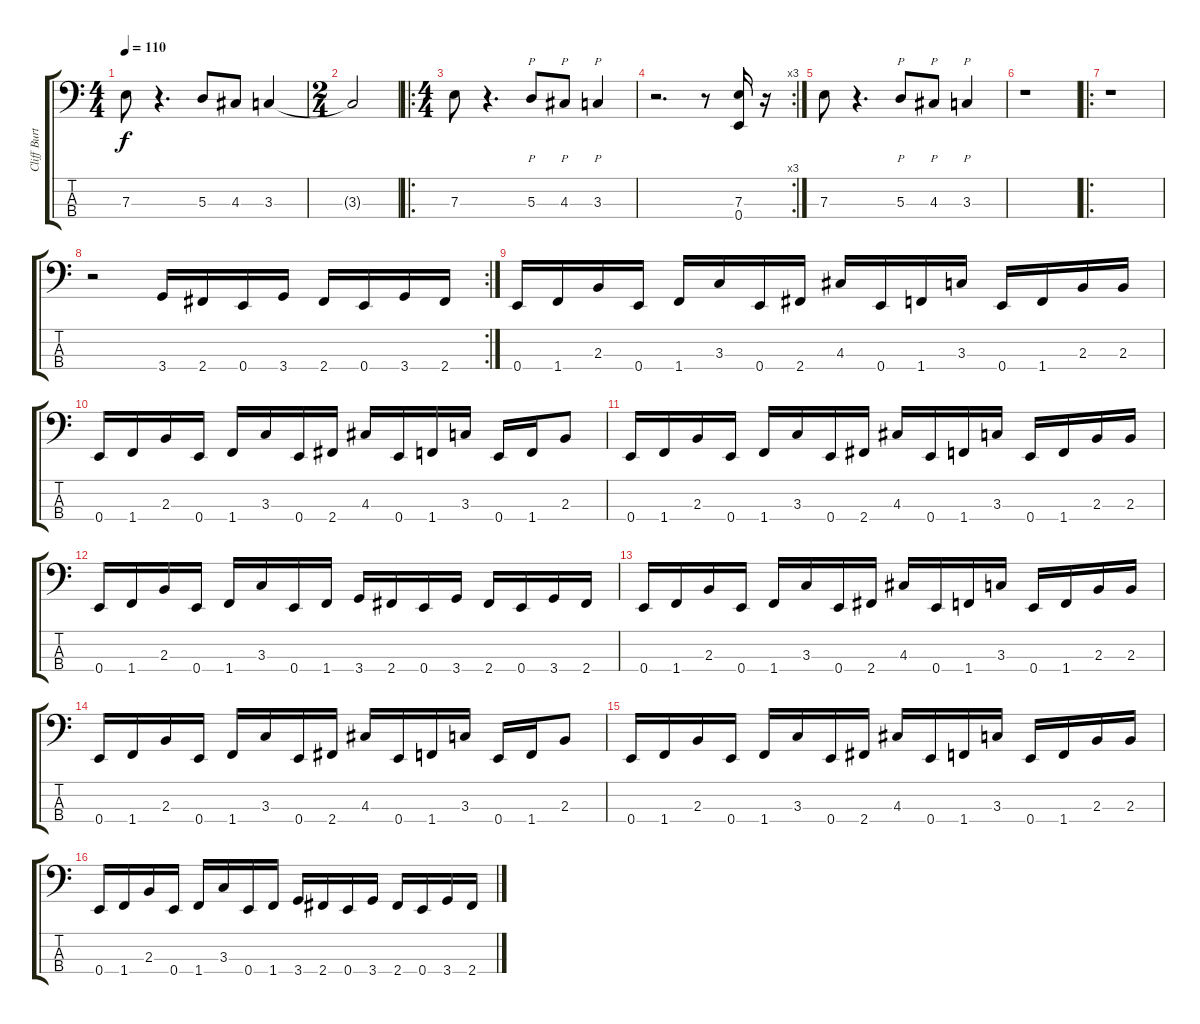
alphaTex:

\track ("Cliff Burton" "Cliff Burt") {instrument slapbass1}
\staff {score tabs}
\tuning (G2 D2 A1 E1) {hide}
\ts (4 4)
\tempo 110
\clef f4
\ks c
7.3.8{dy f instrument slapbass1} r.4{d} 5.3.8 4.3.8 3.3.4 |
\ts (2 4)
3.3{t}.2 |
\ro
\ts (4 4)
7.3.8 r.4{d} 5.3.8{p} 4.3.8{p} 3.3.4{p} |
\rc 3
r.2{d} r.8 (7.3 0.4).16 r.16 |
7.3.8 r.4{d} 5.3.8{p} 4.3.8{p} 3.3.4{p} |
r.1 |
\ro
r.1 |
\rc 2
r.2 3.4.16 2.4.16 0.4.16 3.4.16 2.4.16 0.4.16 3.4.16 2.4.16 |
0.4.16 1.4.16 2.3.16 0.4.16 1.4.16 3.3.16 0.4.16 2.4.16 4.3.16 0.4.16 1.4.16 3.3.16 0.4.16 1.4.16 2.3.16 2.3.16 |
0.4.16 1.4.16 2.3.16 0.4.16 1.4.16 3.3.16 0.4.16 2.4.16 4.3.16 0.4.16 1.4.16 3.3.16 0.4.16 1.4.16 2.3.8 |
0.4.16 1.4.16 2.3.16 0.4.16 1.4.16 3.3.16 0.4.16 2.4.16 4.3.16 0.4.16 1.4.16 3.3.16 0.4.16 1.4.16 2.3.16 2.3.16 |
0.4.16 1.4.16 2.3.16 0.4.16 1.4.16 3.3.16 0.4.16 1.4.16 3.4.16 2.4.16 0.4.16 3.4.16 2.4.16 0.4.16 3.4.16 2.4.16 |
0.4.16 1.4.16 2.3.16 0.4.16 1.4.16 3.3.16 0.4.16 2.4.16 4.3.16 0.4.16 1.4.16 3.3.16 0.4.16 1.4.16 2.3.16 2.3.16 |
0.4.16 1.4.16 2.3.16 0.4.16 1.4.16 3.3.16 0.4.16 2.4.16 4.3.16 0.4.16 1.4.16 3.3.16 0.4.16 1.4.16 2.3.8 |
0.4.16 1.4.16 2.3.16 0.4.16 1.4.16 3.3.16 0.4.16 2.4.16 4.3.16 0.4.16 1.4.16 3.3.16 0.4.16 1.4.16 2.3.16 2.3.16 |
0.4.16 1.4.16 2.3.16 0.4.16 1.4.16 3.3.16 0.4.16 1.4.16 3.4.16 2.4.16 0.4.16 3.4.16 2.4.16 0.4.16 3.4.16 2.4.16
